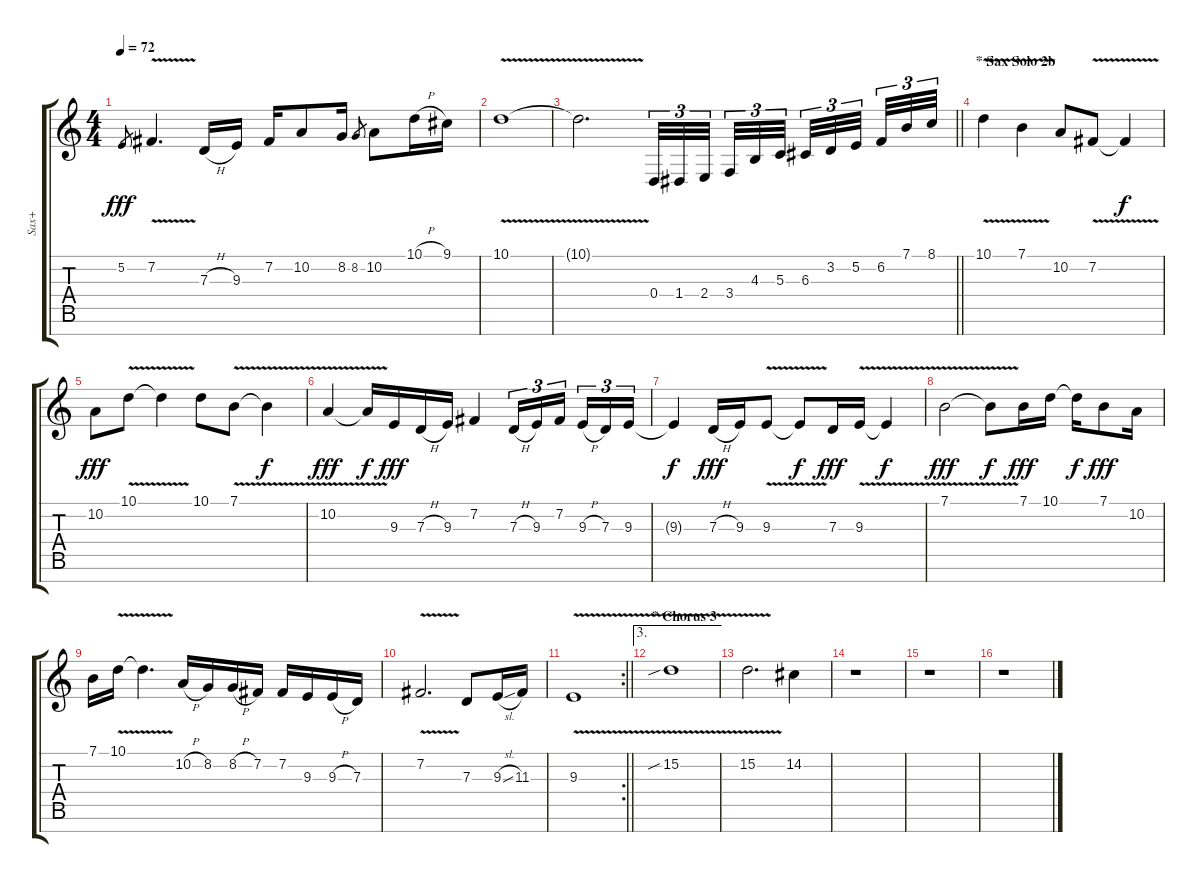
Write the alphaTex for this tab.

\track ("Sax+" "Sax+") {instrument choiraahs}
\staff {score tabs}
\tuning (E4 B3 G3 D3 A2 E2 B1) {hide}
\ts (4 4)
\tempo 72
\clef g2
\ks c
5.2.8{gr dy fff} 7.2{v}.4{d} 7.3{h}.16 9.3.16 7.2.16 10.2.8 8.2.16 8.2.8{gr} 10.2.8 10.1{h}.16 9.1.16 |
10.1{v}.1 |
\barLineRight lightlight
10.1{t}.2{d} 0.4.32{tu (3 2)} 1.4.32{tu (3 2)} 2.4.32{tu (3 2) beam splitsecondary} 3.4.32{tu (3 2)} 4.3.32{tu (3 2)} 5.3.32{tu (3 2) beam splitsecondary} 6.3.32{tu (3 2)} 3.2.32{tu (3 2)} 5.2.32{tu (3 2) beam splitsecondary} 6.2.32{tu (3 2)} 7.1.32{tu (3 2)} 8.1.32{tu (3 2)} |
\section ("" "* Sax Solo 2b")
10.1{v}.4 7.1{v}.4 10.2.8 7.2{v}.8 7.2{t}.4{dy f} |
10.2.8{dy fff} 10.1{v}.8 10.1{t}.4 10.1.8 7.1{v}.8 7.1{t}.4{dy f} |
10.2{v}.4{dy fff} 10.2{t}.16{dy f} 9.3.16{dy fff} 7.3{h}.16 9.3.16 7.2.4 7.3{h}.16{tu (3 2)} 9.3.16{tu (3 2)} 7.2.16{tu (3 2) beam splitsecondary} 9.3{h}.16{tu (3 2)} 7.3.16{tu (3 2)} 9.3.16{tu (3 2)} |
9.3{t}.4{dy f} 7.3{h}.16{dy fff} 9.3.16 9.3{v}.8 9.3{t}.8{dy f} 7.3.16{dy fff} 9.3{v}.16 9.3{t}.4{dy f} |
7.1{v}.2{dy fff} 7.1{t}.8{dy f} 7.1.16{dy fff} 10.1.16 10.1{t}.16{dy f} 7.1.8{dy fff} 10.2.16 |
7.1.16 10.1{v}.16 10.1{t}.4{d} 10.2{h}.16 8.2.16 8.2{h}.16 7.2.16 7.2.16 9.3.16 9.3{h}.16 7.3.16 |
7.2{v}.2{d} 7.3.8 9.3{sl}.16 11.3.16 |
\rc 2
\barLineRight lightlight
9.3{v}.1 |
\ae 3
\section ("" "* Chorus 3")
15.2{v sib}.1 |
15.2{v}.2{d} 14.2.4 |
r.1 |
r.1 |
r.1
